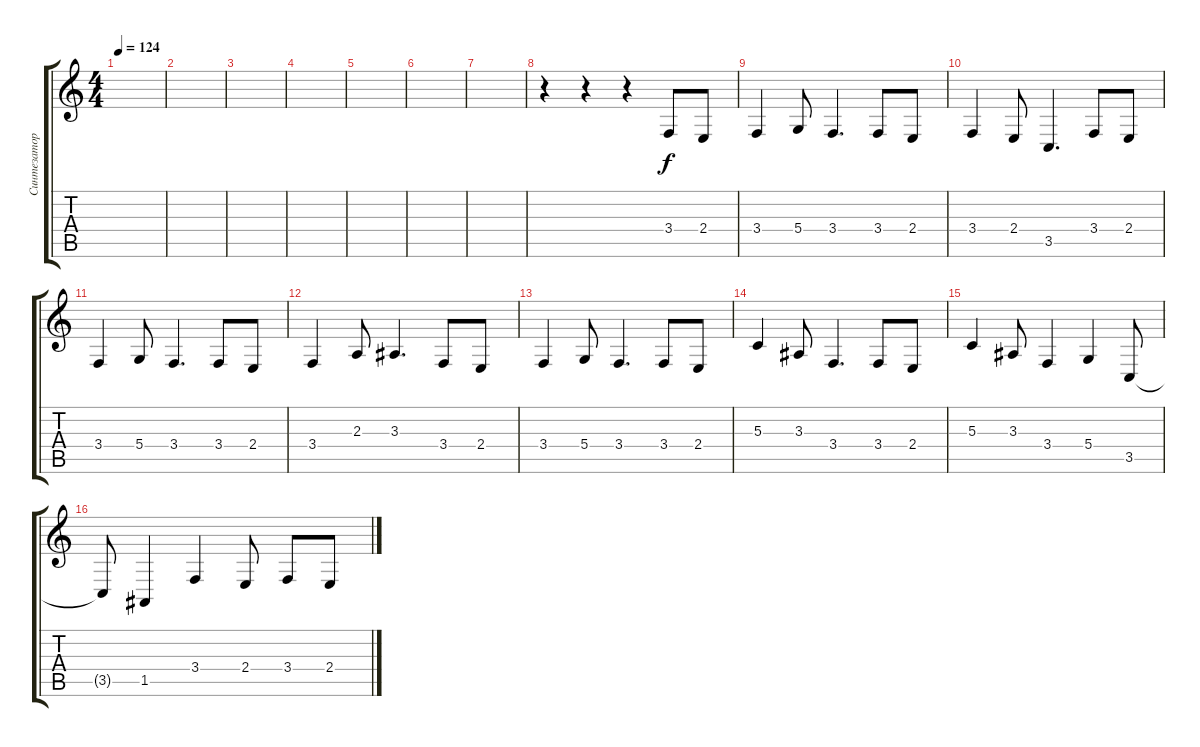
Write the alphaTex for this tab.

\track ("Синтезатор" "Синтезатор") {instrument churchorgan}
\staff {score tabs}
\tuning (E4 B3 G3 D3 A2 E2) {hide}
\ts (4 4)
\tempo 124
\clef g2
\ks c
|
|
|
|
|
|
|
r.4 r.4 r.4 3.4.8 2.4.8 |
3.4.4 5.4.8 3.4.4{d} 3.4.8 2.4.8 |
3.4.4 2.4.8 3.5.4{d} 3.4.8 2.4.8 |
3.4.4 5.4.8 3.4.4{d} 3.4.8 2.4.8 |
3.4.4 2.3.8 3.3.4{d} 3.4.8 2.4.8 |
3.4.4 5.4.8 3.4.4{d} 3.4.8 2.4.8 |
5.3.4 3.3.8 3.4.4{d} 3.4.8 2.4.8 |
5.3.4 3.3.8 3.4.4 5.4.4 3.5.8 |
3.5{t}.8 1.5.4 3.4.4 2.4.8 3.4.8 2.4.8
